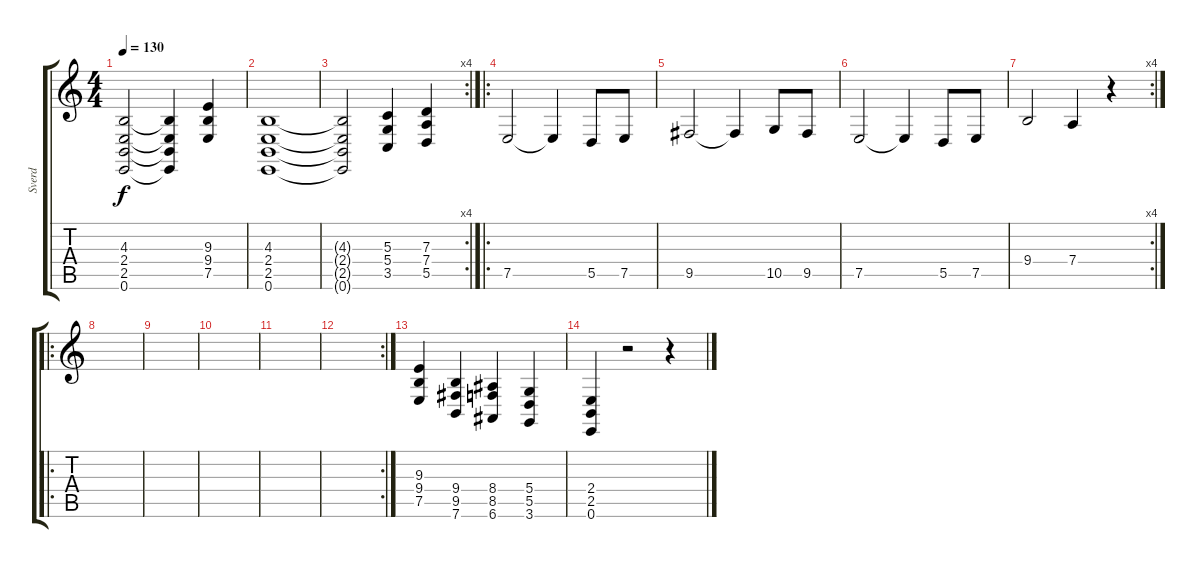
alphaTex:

\track ("Sverd" "Sverd") {instrument stringensemble1}
\staff {score tabs}
\tuning (E4 B3 G3 D3 A2 E2) {hide}
\ts (4 4)
\tempo 130
\clef g2
\ks c
(4.3{t} 2.4{t} 2.5{t} 0.6{t}).2{dy f} (4.3{t} 2.4{t} 2.5{t} 0.6{t}).4 (9.3 9.4 7.5).4 |
(4.3 2.4 2.5 0.6).1 |
\rc 4
(4.3{t} 2.4{t} 2.5{t} 0.6{t}).2 (5.3 5.4 3.5).4 (7.3 7.4 5.5).4 |
\ro
7.5.2{volume 16 instrument tremolostrings} 7.5{t}.4 5.5.8 7.5.8 |
9.5.2 9.5{t}.4 10.5.8 9.5.8 |
7.5.2 7.5{t}.4 5.5.8 7.5.8 |
\rc 4
9.4.2 7.4.4 r.4 |
\ro
|
|
|
|
\rc 2
|
(9.3 9.4 7.5).4 (9.4 9.5 7.6).4 (8.4 8.5 6.6).4 (5.4 5.5 3.6).4 |
(2.4 2.5 0.6).4 r.2 r.4
